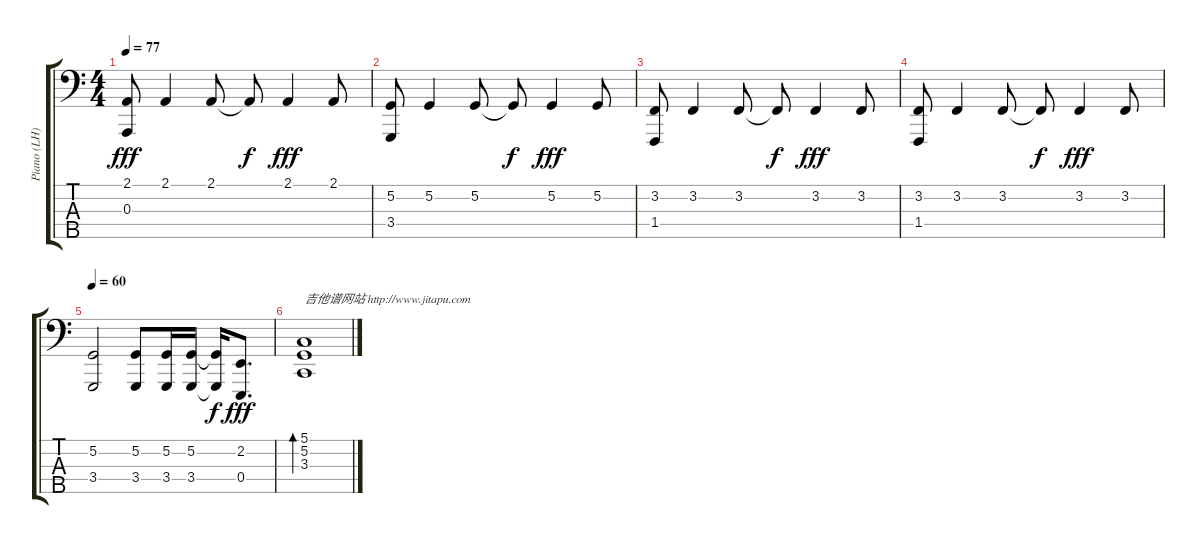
\track ("Piano (LH)" "Piano (LH)") {instrument acousticgrandpiano}
\staff {score tabs}
\tuning (G2 D2 A1 E1 B0) {hide}
\ts (4 4)
\tempo 77
\clef f4
\ks c
(2.1 0.3).8{dy fff} 2.1.4 2.1.8 2.1{t}.8{dy f} 2.1.4{dy fff} 2.1.8 |
(5.2 3.4).8 5.2.4 5.2.8 5.2{t}.8{dy f} 5.2.4{dy fff} 5.2.8 |
(3.2 1.4).8 3.2.4 3.2.8 3.2{t}.8{dy f} 3.2.4{dy fff} 3.2.8 |
(3.2 1.4).8 3.2.4 3.2.8 3.2{t}.8{dy f} 3.2.4{dy fff} 3.2.8 |
\tempo 60
(5.2 3.4).2 (5.2 3.4).8 (5.2 3.4).16 (5.2 3.4).16 (5.2{t} 3.4{t}).16{dy f} (2.2 0.4).8{d dy fff} |
(5.1 5.2 3.3).1{bd 240 txt "吉他谱网站 http://www.jitapu.com"}
